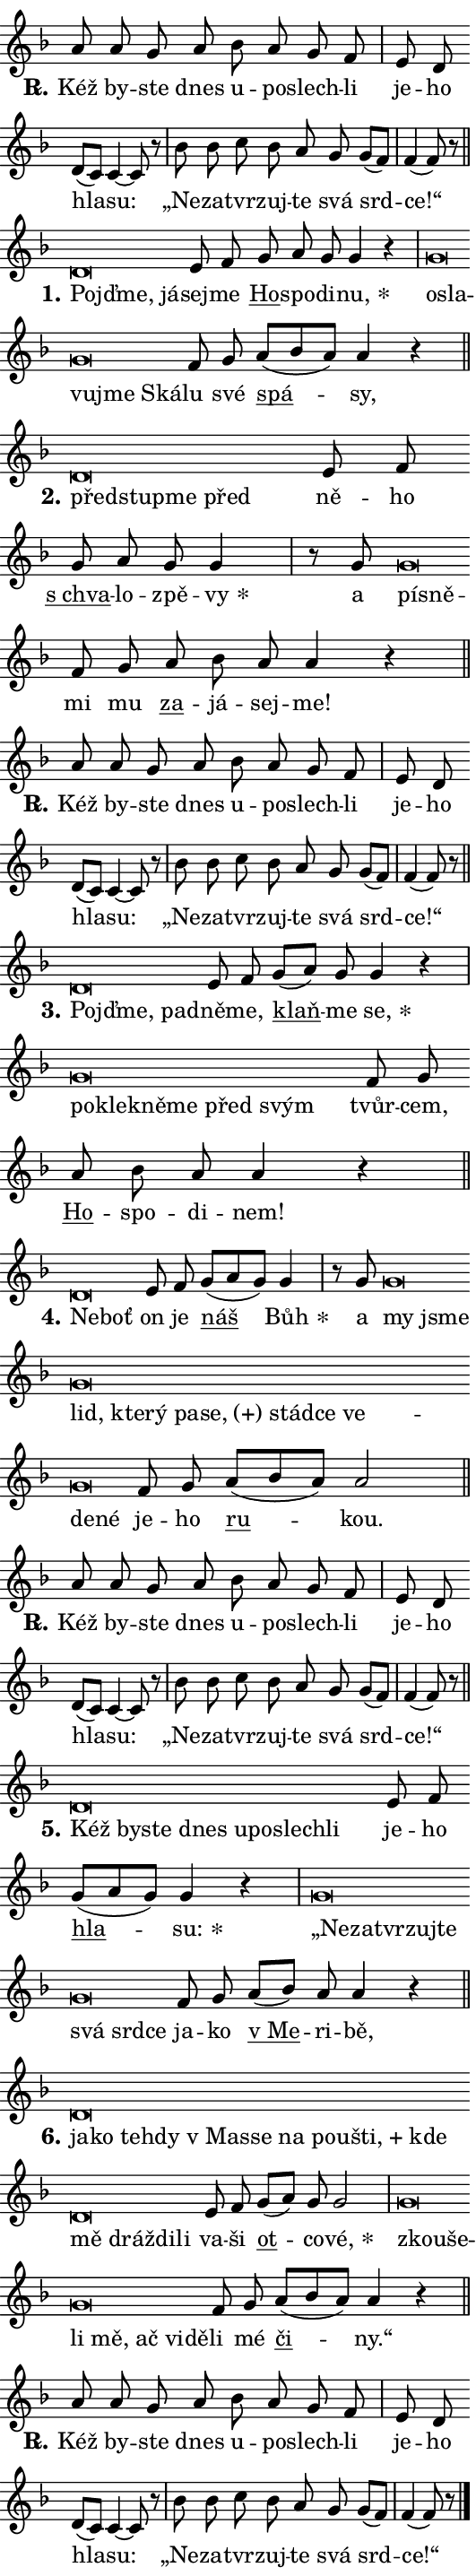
\version "2.24.0"
\header { tagline = "" }
\paper {
  indent = 0\cm
  top-margin = 0\cm
  right-margin = 0.13\cm % to fit lyric hyphens
  bottom-margin = 0\cm
  left-margin = 0\cm
  paper-width = 9\cm
  page-breaking = #ly:one-page-breaking
  system-system-spacing.basic-distance = #11
  score-system-spacing.basic-distance = #11
  ragged-last = ##f
}


%% Author: Thomas Morley
%% https://lists.gnu.org/archive/html/lilypond-user/2020-05/msg00002.html
#(define (line-position grob)
"Returns position of @var[grob} in current system:
   @code{'start}, if at first time-step
   @code{'end}, if at last time-step
   @code{'middle} otherwise
"
  (let* ((col (ly:item-get-column grob))
         (ln (ly:grob-object col 'left-neighbor))
         (rn (ly:grob-object col 'right-neighbor))
         (col-to-check-left (if (ly:grob? ln) ln col))
         (col-to-check-right (if (ly:grob? rn) rn col))
         (break-dir-left
           (and
             (ly:grob-property col-to-check-left 'non-musical #f)
             (ly:item-break-dir col-to-check-left)))
         (break-dir-right
           (and
             (ly:grob-property col-to-check-right 'non-musical #f)
             (ly:item-break-dir col-to-check-right))))
        (cond ((eqv? 1 break-dir-left) 'start)
              ((eqv? -1 break-dir-right) 'end)
              (else 'middle))))

#(define (tranparent-at-line-position vctor)
  (lambda (grob)
  "Relying on @code{line-position} select the relevant enry from @var{vctor}.
Used to determine transparency,"
    (case (line-position grob)
      ((end) (not (vector-ref vctor 0)))
      ((middle) (not (vector-ref vctor 1)))
      ((start) (not (vector-ref vctor 2))))))

noteHeadBreakVisibility =
#(define-music-function (break-visibility)(vector?)
"Makes @code{NoteHead}s transparent relying on @var{break-visibility}"
#{
  \override NoteHead.transparent =
    #(tranparent-at-line-position break-visibility)
#})

#(define delete-ledgers-for-transparent-note-heads
  (lambda (grob)
    "Reads whether a @code{NoteHead} is transparent.
If so this @code{NoteHead} is removed from @code{'note-heads} from
@var{grob}, which is supposed to be @code{LedgerLineSpanner}.
As a result ledgers are not printed for this @code{NoteHead}"
    (let* ((nhds-array (ly:grob-object grob 'note-heads))
           (nhds-list
             (if (ly:grob-array? nhds-array)
                 (ly:grob-array->list nhds-array)
                 '()))
           ;; Relies on the transparent-property being done before
           ;; Staff.LedgerLineSpanner.after-line-breaking is executed.
           ;; This is fragile ...
           (to-keep
             (remove
               (lambda (nhd)
                 (ly:grob-property nhd 'transparent #f))
               nhds-list)))
      ;; TODO find a better method to iterate over grob-arrays, similiar
      ;; to filter/remove etc for lists
      ;; For now rebuilt from scratch
      (set! (ly:grob-object grob 'note-heads)  '())
      (for-each
        (lambda (nhd)
          (ly:pointer-group-interface::add-grob grob 'note-heads nhd))
        to-keep))))

squashNotes = {
  \override NoteHead.X-extent = #'(-0.2 . 0.2)
  \override NoteHead.Y-extent = #'(-0.75 . 0)
  \override NoteHead.stencil =
    #(lambda (grob)
       (let ((pos (ly:grob-property grob 'staff-position)))
         (begin
           (if (< pos -7) (display "ERROR: Lower brevis then expected\n") (display ""))
           (if (<= pos -6) ly:text-interface::print ly:note-head::print))))
}
unSquashNotes = {
  \revert NoteHead.X-extent
  \revert NoteHead.Y-extent
  \revert NoteHead.stencil
}

hideNotes = \noteHeadBreakVisibility #begin-of-line-visible
unHideNotes = \noteHeadBreakVisibility #all-visible

% work-around for resetting accidentals
% https://lilypond.org/doc/v2.23/Documentation/notation/displaying-rhythms#unmetered-music
cadenzaMeasure = {
  \cadenzaOff
  \partial 1024 s1024
  \cadenzaOn
}

#(define-markup-command (accent layout props text) (markup?)
  "Underline accented syllable"
  (interpret-markup layout props
    #{\markup \override #'(offset . 4.3) \underline { #text }#}))

responsum = \markup \concat {
  "R" \hspace #-1.05 \path #0.1 #'((moveto 0 0.07) (lineto 0.9 0.8)) \hspace #0.05 "."
}

spaceSize = #0.6828661417322834 % exact space size for TeX Gyre Schola

\layout {
  \context {
    \Staff
    \remove "Time_signature_engraver"
    \override LedgerLineSpanner.after-line-breaking = #delete-ledgers-for-transparent-note-heads
  }
  \context {
    \Lyrics {
      \override LyricSpace.minimum-distance = \spaceSize
      \override LyricText.font-name = #"TeX Gyre Schola"
      \override LyricText.font-size = 1
      \override StanzaNumber.font-name = #"TeX Gyre Schola Bold"
      \override StanzaNumber.font-size = 1
    }
  }
  \context {
    \Score 
    \override NoteHead.text =
      #(lambda (grob) 
        (let ((pos (ly:grob-property grob 'staff-position)))
          #{\markup {
            \combine
              \halign #-0.55 \raise #(if (= pos -6) 0 0.5) \override #'(thickness . 2) \draw-line #'(3.2 . 0)
              \musicglyph "noteheads.sM1"
          }#}))
  }
}

% magnetic-lyrics.ily
%
%   written by
%     Jean Abou Samra <jean@abou-samra.fr>
%     Werner Lemberg <wl@gnu.org>
%
%   adapted by
%     Jiri Hon <jiri.hon@gmail.com>
%
% Version 2022-Apr-15

% https://www.mail-archive.com/lilypond-user@gnu.org/msg149350.html

#(define (Left_hyphen_pointer_engraver context)
   "Collect syllable-hyphen-syllable occurrences in lyrics and store
them in properties.  This engraver only looks to the left.  For
example, if the lyrics input is @code{foo -- bar}, it does the
following.

@itemize @bullet
@item
Set the @code{text} property of the @code{LyricHyphen} grob between
@q{foo} and @q{bar} to @code{foo}.

@item
Set the @code{left-hyphen} property of the @code{LyricText} grob with
text @q{foo} to the @code{LyricHyphen} grob between @q{foo} and
@q{bar}.
@end itemize

Use this auxiliary engraver in combination with the
@code{lyric-@/text::@/apply-@/magnetic-@/offset!} hook."
   (let ((hyphen #f)
         (text #f))
     (make-engraver
      (acknowledgers
       ((lyric-syllable-interface engraver grob source-engraver)
        (set! text grob)))
      (end-acknowledgers
       ((lyric-hyphen-interface engraver grob source-engraver)
        ;(when (not (grob::has-interface grob 'lyric-space-interface))
          (set! hyphen grob)));)
      ((stop-translation-timestep engraver)
       (when (and text hyphen)
         (ly:grob-set-object! text 'left-hyphen hyphen))
       (set! text #f)
       (set! hyphen #f)))))

#(define (lyric-text::apply-magnetic-offset! grob)
   "If the space between two syllables is less than the value in
property @code{LyricText@/.details@/.squash-threshold}, move the right
syllable to the left so that it gets concatenated with the left
syllable.

Use this function as a hook for
@code{LyricText@/.after-@/line-@/breaking} if the
@code{Left_@/hyphen_@/pointer_@/engraver} is active."
   (let ((hyphen (ly:grob-object grob 'left-hyphen #f)))
     (when hyphen
       (let ((left-text (ly:spanner-bound hyphen LEFT)))
         (when (grob::has-interface left-text 'lyric-syllable-interface)
           (let* ((common (ly:grob-common-refpoint grob left-text X))
                  (this-x-ext (ly:grob-extent grob common X))
                  (left-x-ext
                   (begin
                     ;; Trigger magnetism for left-text.
                     (ly:grob-property left-text 'after-line-breaking)
                     (ly:grob-extent left-text common X)))
                  ;; `delta` is the gap width between two syllables.
                  (delta (- (interval-start this-x-ext)
                            (interval-end left-x-ext)))
                  (details (ly:grob-property grob 'details))
                  (threshold (assoc-get 'squash-threshold details 0.2)))
             (when (< delta threshold)
               (let* (;; We have to manipulate the input text so that
                      ;; ligatures crossing syllable boundaries are not
                      ;; disabled.  For languages based on the Latin
                      ;; script this is essentially a beautification.
                      ;; However, for non-Western scripts it can be a
                      ;; necessity.
                      (lt (ly:grob-property left-text 'text))
                      (rt (ly:grob-property grob 'text))
                      (is-space (grob::has-interface hyphen 'lyric-space-interface))
                      (space (if is-space " " ""))
                      (extra-delta (if is-space spaceSize 0))
                      ;; Append new syllable.
                      (ltrt-space (if (and (string? lt) (string? rt))
                                (string-append lt space rt)
                                (make-concat-markup (list lt space rt))))
                      ;; Right-align `ltrt` to the right side.
                      (ltrt-space-markup (grob-interpret-markup
                               grob
                               (make-translate-markup
                                (cons (interval-length this-x-ext) 0)
                                (make-right-align-markup ltrt-space)))))
                 (begin
                   ;; Don't print `left-text`.
                   (ly:grob-set-property! left-text 'stencil #f)
                   ;; Set text and stencil (which holds all collected
                   ;; syllables so far) and shift it to the left.
                   (ly:grob-set-property! grob 'text ltrt-space)
                   (ly:grob-set-property! grob 'stencil ltrt-space-markup)
                   (ly:grob-translate-axis! grob (- (- delta extra-delta)) X))))))))))


#(define (lyric-hyphen::displace-bounds-first grob)
   ;; Make very sure this callback isn't triggered too early.
   (let ((left (ly:spanner-bound grob LEFT))
         (right (ly:spanner-bound grob RIGHT)))
     (ly:grob-property left 'after-line-breaking)
     (ly:grob-property right 'after-line-breaking)
     (ly:lyric-hyphen::print grob)))

squashThreshold = #0.4

\layout {
  \context {
    \Lyrics
    \consists #Left_hyphen_pointer_engraver
    \override LyricText.after-line-breaking =
      #lyric-text::apply-magnetic-offset!
    \override LyricHyphen.stencil = #lyric-hyphen::displace-bounds-first
    \override LyricText.details.squash-threshold = \squashThreshold
    \override LyricHyphen.minimum-distance = 0
    \override LyricHyphen.minimum-length = \squashThreshold
  }
}

squashText = \override LyricText.details.squash-threshold = 9999
unSquashText = \override LyricText.details.squash-threshold = \squashThreshold

leftText = \override LyricText.self-alignment-X = #LEFT
unLeftText = \revert LyricText.self-alignment-X

starOffset = #(lambda (grob) 
                (let ((x_offset (ly:self-alignment-interface::aligned-on-x-parent grob)))
                  (if (= x_offset 0) 0 (+ x_offset 1.2))))

star = #(define-music-function (syllable)(string?)
"Append star separator at the end of a syllable"
#{
  \once \override LyricText.X-offset = #starOffset
  \lyricmode { \markup {
    #syllable
    \override #'((font-name . "TeX Gyre Schola Bold")) \hspace #0.2 \lower #0.65 \larger "*"
  } }
#})

starAccent = #(define-music-function (syllable)(string?)
"Append star separator at the end of a syllable and make accent"
#{
  \once \override LyricText.X-offset = #starOffset
  \lyricmode { \markup {
    \accent #syllable
    \override #'((font-name . "TeX Gyre Schola Bold")) \hspace #0.2 \lower #0.65 \larger "*"
  } }
#})

breath = #(define-music-function (syllable)(string?)
"Append breathing indicator at the end of a syllable"
#{
  \lyricmode { \markup { #syllable "+" } }
#})

optionalBreath = #(define-music-function (syllable)(string?)
"Append optional breathing indicator at the end of a syllable"
#{
  \lyricmode { \markup { #syllable "(+)" } }
#})


\score {
    <<
        \new Voice = "melody" { \cadenzaOn \key f \major \relative { a'8 a g a \bar "" bes a \bar "" g f \cadenzaMeasure \bar "|" e d \bar "" d[( c)] c4~ c8 r8 \cadenzaMeasure \bar "|" bes' bes \bar "" c bes \bar "" a g \bar "" g[( f)] \cadenzaMeasure \bar "|" f4( f8)] r \cadenzaMeasure \bar "||" \break } }
        \new Lyrics \lyricsto "melody" { \lyricmode { \set stanza = \responsum
Kéž by -- ste dnes u -- po -- slech -- li je -- ho hla -- su: „Ne -- za -- tvr -- zuj -- te svá srd -- ce!“ } }
    >>
    \layout {}
}

\score {
    <<
        \new Voice = "melody" { \cadenzaOn \key f \major \relative { \squashNotes d'\breve*1/16 \hideNotes \breve*1/16 \breve*1/16 \bar "" \unHideNotes \unSquashNotes e8 f \bar "" g a g g4 r \cadenzaMeasure \bar "|" \squashNotes g\breve*1/16 \hideNotes \breve*1/16 \bar "" \breve*1/16 \bar "" \breve*1/16 \breve*1/16 \bar "" \unHideNotes \unSquashNotes f8 g \bar "" a[( bes a)] a4 r \cadenzaMeasure \bar "||" \break } }
        \new Lyrics \lyricsto "melody" { \lyricmode { \set stanza = "1."
\leftText Pojď -- \squashText me, já -- \unLeftText \unSquashText sej -- me \markup \accent Ho -- spo -- di -- \star nu, \leftText o -- \squashText sla -- vu -- jme Ská -- \unLeftText \unSquashText lu své \markup \accent spá -- sy, } }
    >>
    \layout {}
}

\score {
    <<
        \new Voice = "melody" { \cadenzaOn \key f \major \relative { \squashNotes d'\breve*1/16 \hideNotes \breve*1/16 \bar "" \breve*1/16 \breve*1/16 \bar "" \unHideNotes \unSquashNotes e8 f \bar "" g a g g4 \cadenzaMeasure \bar "|" r8 g8 \squashNotes g\breve*1/16 \hideNotes \breve*1/16 \bar "" \unHideNotes \unSquashNotes f8 g \bar "" a bes a a4 r \cadenzaMeasure \bar "||" \break } }
        \new Lyrics \lyricsto "melody" { \lyricmode { \set stanza = "2."
\leftText před -- \squashText stup -- me před \unLeftText \unSquashText ně -- ho \markup \accent "s chva" -- lo -- zpě -- \star vy a \leftText pí -- \squashText sně -- \unLeftText \unSquashText mi mu \markup \accent za -- já -- sej -- me! } }
    >>
    \layout {}
}

\score {
    <<
        \new Voice = "melody" { \cadenzaOn \key f \major \relative { a'8 a g a \bar "" bes a \bar "" g f \cadenzaMeasure \bar "|" e d \bar "" d[( c)] c4~ c8 r8 \cadenzaMeasure \bar "|" bes' bes \bar "" c bes \bar "" a g \bar "" g[( f)] \cadenzaMeasure \bar "|" f4( f8)] r \cadenzaMeasure \bar "||" \break } }
        \new Lyrics \lyricsto "melody" { \lyricmode { \set stanza = \responsum
Kéž by -- ste dnes u -- po -- slech -- li je -- ho hla -- su: „Ne -- za -- tvr -- zuj -- te svá srd -- ce!“ } }
    >>
    \layout {}
}

\score {
    <<
        \new Voice = "melody" { \cadenzaOn \key f \major \relative { \squashNotes d'\breve*1/16 \hideNotes \breve*1/16 \breve*1/16 \bar "" \unHideNotes \unSquashNotes e8 f \bar "" g[( a)] g g4 r \cadenzaMeasure \bar "|" \squashNotes g\breve*1/16 \hideNotes \breve*1/16 \bar "" \breve*1/16 \bar "" \breve*1/16 \bar "" \breve*1/16 \breve*1/16 \bar "" \unHideNotes \unSquashNotes f8 g \bar "" a bes a a4 r \cadenzaMeasure \bar "||" \break } }
        \new Lyrics \lyricsto "melody" { \lyricmode { \set stanza = "3."
\leftText Pojď -- \squashText me, pad -- \unLeftText \unSquashText ně -- me, \markup \accent klaň -- me \star se, \leftText po -- \squashText kle -- kně -- me před svým \unLeftText \unSquashText tvůr -- cem, \markup \accent Ho -- spo -- di -- nem! } }
    >>
    \layout {}
}

\score {
    <<
        \new Voice = "melody" { \cadenzaOn \key f \major \relative { \squashNotes d'\breve*1/16 \hideNotes \breve*1/16 \bar "" \unHideNotes \unSquashNotes e8 f \bar "" g[( a g)] g4 \cadenzaMeasure \bar "|" r8 g \squashNotes g\breve*1/16 \hideNotes \breve*1/16 \bar "" \breve*1/16 \bar "" \breve*1/16 \bar "" \breve*1/16 \bar "" \breve*1/16 \bar "" \breve*1/16 \bar "" \breve*1/16 \bar "" \breve*1/16 \bar "" \breve*1/16 \bar "" \breve*1/16 \breve*1/16 \bar "" \unHideNotes \unSquashNotes f8 g \bar "" a[( bes a)] a2 \cadenzaMeasure \bar "||" \break } }
        \new Lyrics \lyricsto "melody" { \lyricmode { \set stanza = "4."
\leftText Ne -- \squashText boť \unLeftText \unSquashText on je \markup \accent náš \star Bůh a \leftText my \squashText jsme lid, kte -- rý pa -- \optionalBreath se, stád -- ce ve -- de -- né \unLeftText \unSquashText je -- ho \markup \accent ru -- kou. } }
    >>
    \layout {}
}

\score {
    <<
        \new Voice = "melody" { \cadenzaOn \key f \major \relative { a'8 a g a \bar "" bes a \bar "" g f \cadenzaMeasure \bar "|" e d \bar "" d[( c)] c4~ c8 r8 \cadenzaMeasure \bar "|" bes' bes \bar "" c bes \bar "" a g \bar "" g[( f)] \cadenzaMeasure \bar "|" f4( f8)] r \cadenzaMeasure \bar "||" \break } }
        \new Lyrics \lyricsto "melody" { \lyricmode { \set stanza = \responsum
Kéž by -- ste dnes u -- po -- slech -- li je -- ho hla -- su: „Ne -- za -- tvr -- zuj -- te svá srd -- ce!“ } }
    >>
    \layout {}
}

\score {
    <<
        \new Voice = "melody" { \cadenzaOn \key f \major \relative { \squashNotes d'\breve*1/16 \hideNotes \breve*1/16 \bar "" \breve*1/16 \bar "" \breve*1/16 \bar "" \breve*1/16 \bar "" \breve*1/16 \bar "" \breve*1/16 \breve*1/16 \bar "" \unHideNotes \unSquashNotes e8 f \bar "" g[( a g)] g4 r \cadenzaMeasure \bar "|" \squashNotes g\breve*1/16 \hideNotes \breve*1/16 \bar "" \breve*1/16 \bar "" \breve*1/16 \bar "" \breve*1/16 \bar "" \breve*1/16 \bar "" \breve*1/16 \breve*1/16 \bar "" \unHideNotes \unSquashNotes f8 g \bar "" a[( bes)] a a4 r \cadenzaMeasure \bar "||" \break } }
        \new Lyrics \lyricsto "melody" { \lyricmode { \set stanza = "5."
\leftText Kéž \squashText by -- ste dnes u -- po -- slech -- li \unLeftText \unSquashText je -- ho \markup \accent hla -- \star su: \leftText „Ne -- \squashText za -- tvr -- zuj -- te svá srd -- ce \unLeftText \unSquashText ja -- ko \markup \accent "v Me" -- ri -- bě, } }
    >>
    \layout {}
}

\score {
    <<
        \new Voice = "melody" { \cadenzaOn \key f \major \relative { \squashNotes d'\breve*1/16 \hideNotes \breve*1/16 \bar "" \breve*1/16 \bar "" \breve*1/16 \bar "" \breve*1/16 \bar "" \breve*1/16 \bar "" \breve*1/16 \bar "" \breve*1/16 \bar "" \breve*1/16 \bar "" \breve*1/16 \bar "" \breve*1/16 \bar "" \breve*1/16 \bar "" \breve*1/16 \breve*1/16 \bar "" \unHideNotes \unSquashNotes e8 f \bar "" g[( a)] g g2 \cadenzaMeasure \bar "|" \squashNotes g\breve*1/16 \hideNotes \breve*1/16 \bar "" \breve*1/16 \bar "" \breve*1/16 \bar "" \breve*1/16 \bar "" \breve*1/16 \breve*1/16 \bar "" \unHideNotes \unSquashNotes f8 g \bar "" a[( bes a)] a4 r \cadenzaMeasure \bar "||" \break } }
        \new Lyrics \lyricsto "melody" { \lyricmode { \set stanza = "6."
\leftText ja -- \squashText ko teh -- dy "v Ma" -- sse na pou -- \breath "šti," kde mě dráž -- di -- li \unLeftText \unSquashText va -- ši \markup \accent ot -- co -- \star vé, \leftText zkou -- \squashText še -- li mě, ač vi -- dě -- \unLeftText \unSquashText li mé \markup \accent či -- ny.“ } }
    >>
    \layout {}
}

\score {
    <<
        \new Voice = "melody" { \cadenzaOn \key f \major \relative { a'8 a g a \bar "" bes a \bar "" g f \cadenzaMeasure \bar "|" e d \bar "" d[( c)] c4~ c8 r8 \cadenzaMeasure \bar "|" bes' bes \bar "" c bes \bar "" a g \bar "" g[( f)] \cadenzaMeasure \bar "|" f4( f8)] r \cadenzaMeasure \bar "||" \break } \bar "|." }
        \new Lyrics \lyricsto "melody" { \lyricmode { \set stanza = \responsum
Kéž by -- ste dnes u -- po -- slech -- li je -- ho hla -- su: „Ne -- za -- tvr -- zuj -- te svá srd -- ce!“ } }
    >>
    \layout {}
}
